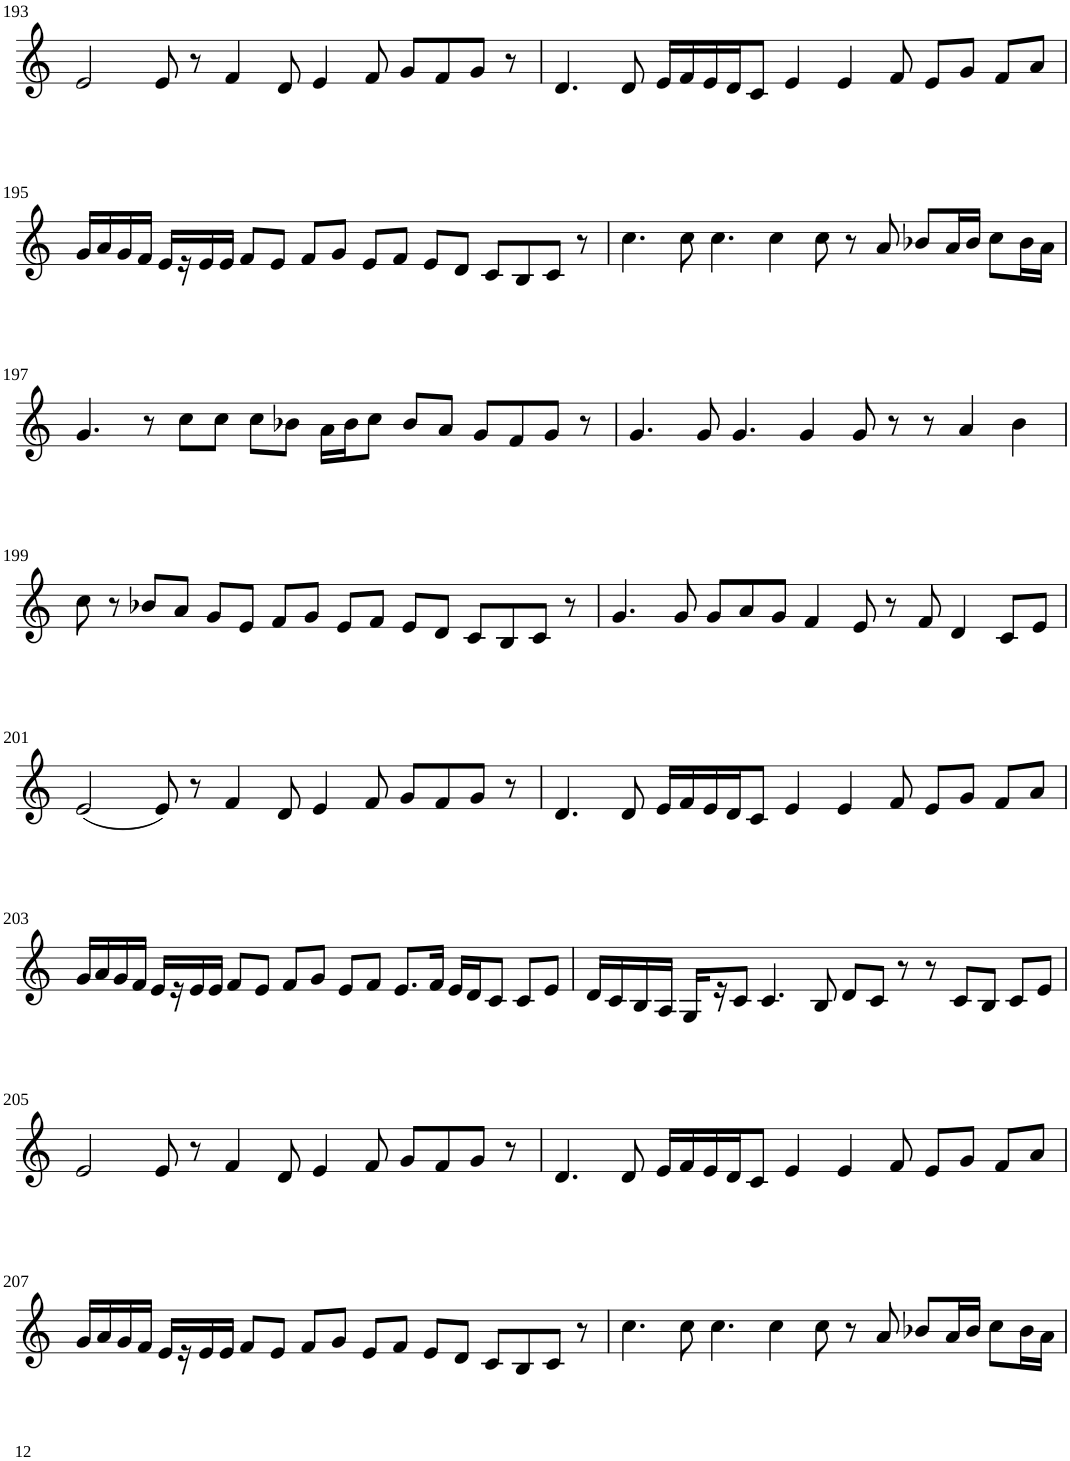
**kern
*part1
*staff1
*I"Violin
!!LO:PB:g=z
*clefG2
*k[]
*M8/4
=193
2e/
8e/
8r
4f/
8d/
4e/
8f/
8g/L
8f/
8g/J
8r
=194
4.d/
8d/
16e/LL
16f/
16e/
16d/J
8c/J
4e/
4e/
8f/
8e/L
8g/J
8f/L
8a/J
!!LO:LB:g=z
=195
16g/LL
16a/
16g/
16f/JJ
16e/LL
16r
16e/
16e/JJ
8f/L
8e/J
8f/L
8g/J
8e/L
8f/J
8e/L
8d/J
8c/L
8B/
8c/J
8r
=196
4.cc\
8cc\
4.cc\
4cc\
8cc\
8r
8a/
8b-X/L
16a/L
16b-/JJ
8cc\L
16b-\L
16a\JJ
!!LO:LB:g=z
=197
4.g/
8r
8cc\L
8cc\J
8cc\L
8b-X\J
16a\LL
16b-\J
8cc\J
8b-/L
8a/J
8g/L
8f/
8g/J
8r
=198
4.g/
8g/
4.g/
4g/
8g/
8r
8r
4a/
4b\
!!LO:LB:g=z
=199
8cc\
8r
8b-X/L
8a/J
8g/L
8e/J
8f/L
8g/J
8e/L
8f/J
8e/L
8d/J
8c/L
8B/
8c/J
8r
=200
4.g/
8g/
8g/L
8a/
8g/J
4f/
8e/
8r
8f/
4d/
8c/L
8e/J
!!LO:LB:g=z
=201
(2e/
8e/)
8r
4f/
8d/
4e/
8f/
8g/L
8f/
8g/J
8r
=202
4.d/
8d/
16e/LL
16f/
16e/
16d/J
8c/J
4e/
4e/
8f/
8e/L
8g/J
8f/L
8a/J
!!LO:LB:g=z
=203
16g/LL
16a/
16g/
16f/JJ
16e/LL
16r
16e/
16e/JJ
8f/L
8e/J
8f/L
8g/J
8e/L
8f/J
8.e/L
16f/Jk
16e/LL
16d/J
8c/J
8c/L
8e/J
=204
16d/LL
16c/
16B/
16A/JJ
16G/LL
16r
8c/J
4.c/
8B/
8d/L
8c/J
8r
8r
8c/L
8B/J
8c/L
8e/J
!!LO:LB:g=z
=205
2e/
8e/
8r
4f/
8d/
4e/
8f/
8g/L
8f/
8g/J
8r
=206
4.d/
8d/
16e/LL
16f/
16e/
16d/J
8c/J
4e/
4e/
8f/
8e/L
8g/J
8f/L
8a/J
!!LO:LB:g=z
=207
16g/LL
16a/
16g/
16f/JJ
16e/LL
16r
16e/
16e/JJ
8f/L
8e/J
8f/L
8g/J
8e/L
8f/J
8e/L
8d/J
8c/L
8B/
8c/J
8r
=208
4.cc\
8cc\
4.cc\
4cc\
8cc\
8r
8a/
8b-X/L
16a/L
16b-/JJ
8cc\L
16b-\L
16a\JJ
=
*-
